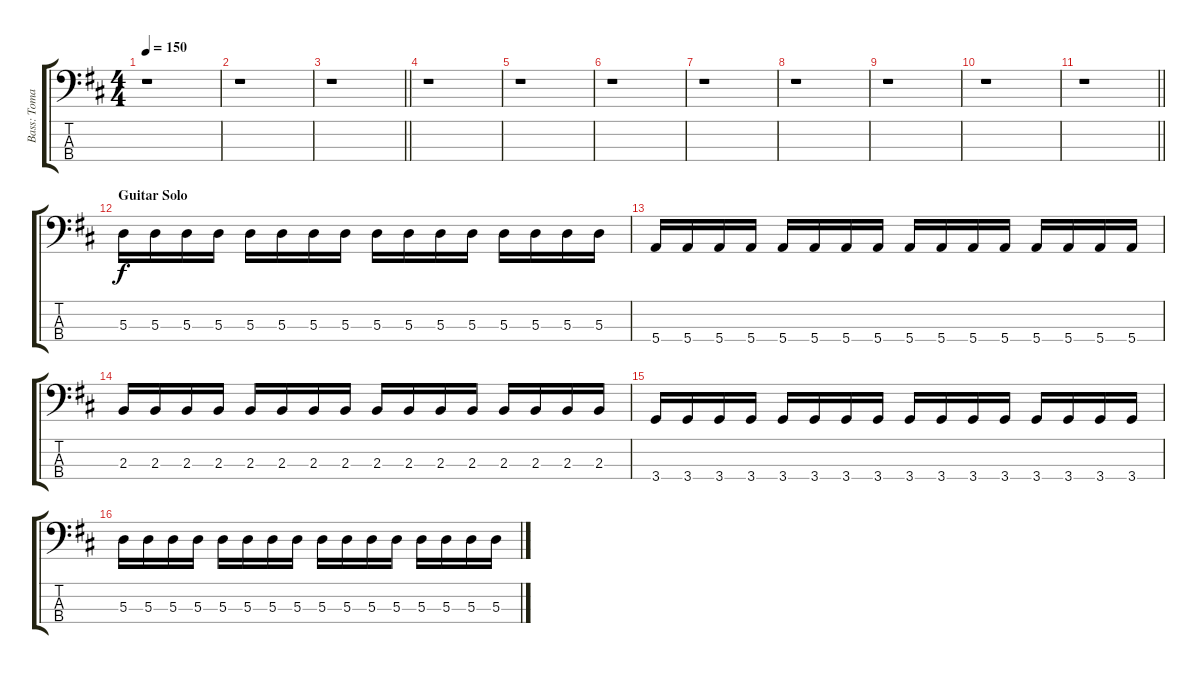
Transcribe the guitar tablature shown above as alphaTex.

\track ("Bass: Tomas Wäppling" "Bass: Toma") {instrument electricbassfinger}
\staff {score tabs}
\tuning (G2 D2 A1 E1) {hide}
\ts (4 4)
\tempo 150
\clef f4
\ks d
r.1{dy f} |
r.1 |
\barLineRight lightlight
r.1 |
r.1 |
r.1 |
r.1 |
r.1 |
r.1 |
r.1 |
r.1 |
\barLineRight lightlight
r.1 |
\section ("" "Guitar Solo")
5.3.16 5.3.16 5.3.16 5.3.16 5.3.16 5.3.16 5.3.16 5.3.16 5.3.16 5.3.16 5.3.16 5.3.16 5.3.16 5.3.16 5.3.16 5.3.16 |
5.4.16 5.4.16 5.4.16 5.4.16 5.4.16 5.4.16 5.4.16 5.4.16 5.4.16 5.4.16 5.4.16 5.4.16 5.4.16 5.4.16 5.4.16 5.4.16 |
2.3.16 2.3.16 2.3.16 2.3.16 2.3.16 2.3.16 2.3.16 2.3.16 2.3.16 2.3.16 2.3.16 2.3.16 2.3.16 2.3.16 2.3.16 2.3.16 |
3.4.16 3.4.16 3.4.16 3.4.16 3.4.16 3.4.16 3.4.16 3.4.16 3.4.16 3.4.16 3.4.16 3.4.16 3.4.16 3.4.16 3.4.16 3.4.16 |
5.3.16 5.3.16 5.3.16 5.3.16 5.3.16 5.3.16 5.3.16 5.3.16 5.3.16 5.3.16 5.3.16 5.3.16 5.3.16 5.3.16 5.3.16 5.3.16
